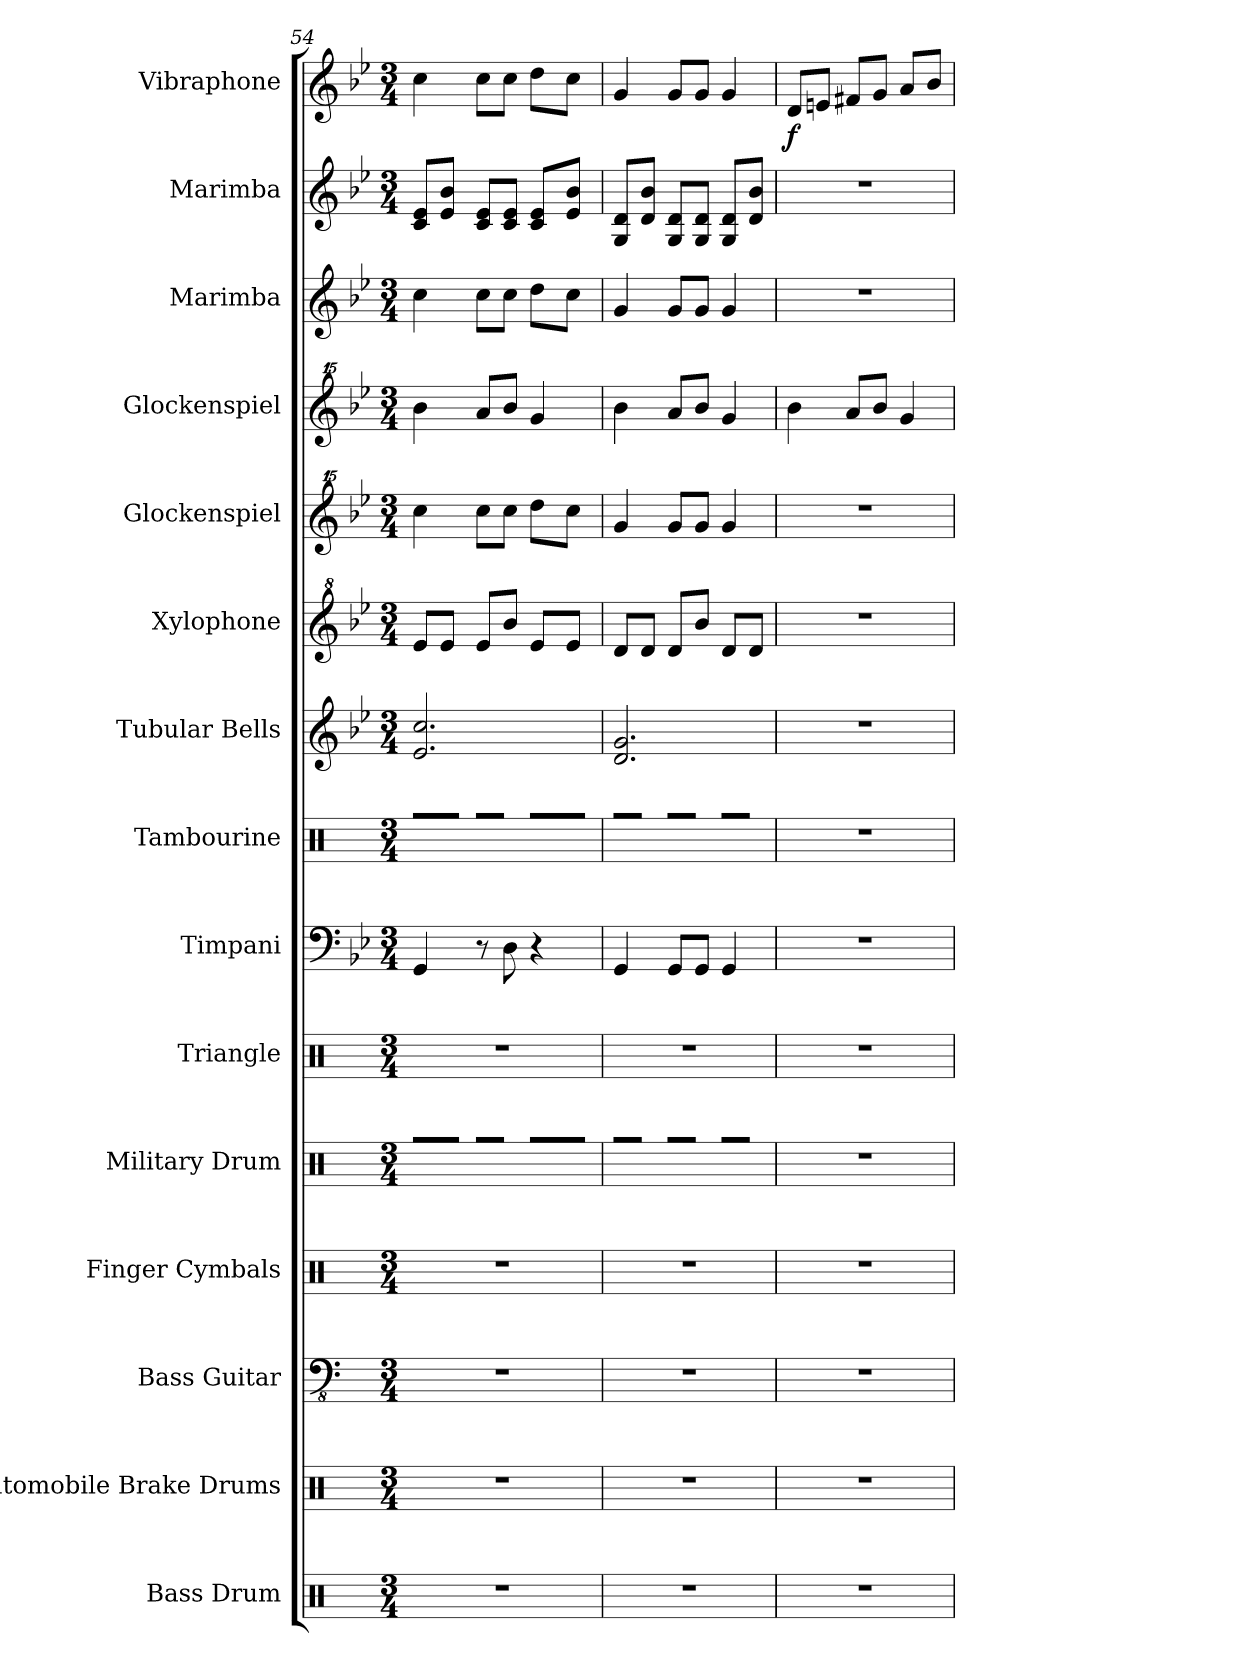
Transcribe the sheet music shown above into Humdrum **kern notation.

**kern	**kern	**kern	**kern	**kern	**kern	**kern	**kern	**kern	**kern	**kern	**kern	**kern	**kern	**kern	**dynam
*part15	*part14	*part13	*part12	*part11	*part10	*part9	*part8	*part7	*part6	*part5	*part4	*part3	*part2	*part1	*part1
*staff15	*staff14	*staff13	*staff12	*staff11	*staff10	*staff9	*staff8	*staff7	*staff6	*staff5	*staff4	*staff3	*staff2	*staff1	*staff1
*I"Bass Drum	*I"Automobile Brake Drums	*I"Bass Guitar	*I"Finger Cymbals	*I"Military Drum	*I"Triangle	*I"Timpani	*I"Tambourine	*I"Tubular Bells	*I"Xylophone	*I"Glockenspiel	*I"Glockenspiel	*I"Marimba	*I"Marimba	*I"Vibraphone	*
*I'B. Dr.	*I'Aut. Brk. Dr.	*I'B. Guit.	*I'Fi. Cym.	*I'Mil. Dr.	*I'Trgl.	*I'Timp.	*I'Tamb.	*I'Tu. Be.	*I'Xyl.	*I'Glk.	*I'Glk.	*I'Mrm.	*I'Mrm.	*I'Vib.	*
*clefX	*clefX	*clefFv4	*clefX	*clefX	*clefX	*clefF4	*clefX	*clefG2	*clefG^2	*clefG^^2	*clefG^^2	*clefG2	*clefG2	*clefG2	*
*k[]	*k[]	*k[]	*k[]	*k[]	*k[]	*k[b-e-]	*k[]	*k[b-e-]	*k[b-e-]	*k[b-e-]	*k[b-e-]	*k[b-e-]	*k[b-e-]	*k[b-e-]	*
*C:	*C:	*C:	*C:	*C:	*C:	*B-:	*C:	*B-:	*B-:	*B-:	*B-:	*B-:	*B-:	*B-:	*
*M3/4	*M3/4	*M3/4	*M3/4	*M3/4	*M3/4	*M3/4	*M3/4	*M3/4	*M3/4	*M3/4	*M3/4	*M3/4	*M3/4	*M3/4	*
=54	=54	=54	=54	=54	=54	=54	=54	=54	=54	=54	=54	=54	=54	=54	=54
2.r	2.r	2.r	2.r	8R\L	2.r	4GG/	8R\L	2.e-/ 2.cc/	8ee-/L	4cccc\	4bbb-\	4cc\	8c/ 8e-/L	4cc\	.
.	.	.	.	16R\L	.	.	16R\L	.	8ee-/J	.	.	.	8e-/ 8b-/J	.	.
.	.	.	.	16R\JJ	.	.	16R\JJ	.	.	.	.	.	.	.	.
.	.	.	.	8R\L	.	8r	8R\L	.	8ee-/L	8cccc\L	8aaa/L	8cc\L	8c/ 8e-/L	8cc\L	.
.	.	.	.	8R\J	.	8D\	8R\J	.	8bb-/J	8cccc\J	8bbb-/J	8cc\J	8c/ 8e-/J	8cc\J	.
.	.	.	.	16R\LL	.	4r	16R\LL	.	8ee-/L	8dddd\L	4ggg/	8dd\L	8c/ 8e-/L	8dd\L	.
.	.	.	.	16R\	.	.	16R\	.	.	.	.	.	.	.	.
.	.	.	.	16R\	.	.	16R\	.	8ee-/J	8cccc\J	.	8cc\J	8e-/ 8b-/J	8cc\J	.
.	.	.	.	16R\JJ	.	.	16R\JJ	.	.	.	.	.	.	.	.
=55	=55	=55	=55	=55	=55	=55	=55	=55	=55	=55	=55	=55	=55	=55	=55
2.r	2.r	2.r	2.r	8R\L	2.r	4GG/	8R\L	2.d/ 2.g/	8dd/L	4ggg/	4bbb-\	4g/	8G/ 8d/L	4g/	.
.	.	.	.	8R\J	.	.	8R\J	.	8dd/J	.	.	.	8d/ 8b-/J	.	.
.	.	.	.	8R\L	.	8GG/L	8R\L	.	8dd/L	8ggg/L	8aaa/L	8g/L	8G/ 8d/L	8g/L	.
.	.	.	.	8R\J	.	8GG/J	8R\J	.	8bb-/J	8ggg/J	8bbb-/J	8g/J	8G/ 8d/J	8g/J	.
.	.	.	.	8R\L	.	4GG/	8R\L	.	8dd/L	4ggg/	4ggg/	4g/	8G/ 8d/L	4g/	.
.	.	.	.	8R\J	.	.	8R\J	.	8dd/J	.	.	.	8d/ 8b-/J	.	.
=56	=56	=56	=56	=56	=56	=56	=56	=56	=56	=56	=56	=56	=56	=56	=56
!	!	!	!	!	!	!	!	!	!	!	!	!	!	!	!LO:DY:b
2.r	2.r	2.r	2.r	2.r	2.r	2.r	2.r	2.r	2.r	2.r	4bbb-\	2.r	2.r	8d/L	f
.	.	.	.	.	.	.	.	.	.	.	.	.	.	8en/J	.
.	.	.	.	.	.	.	.	.	.	.	8aaa/L	.	.	8f#X/L	.
.	.	.	.	.	.	.	.	.	.	.	8bbb-/J	.	.	8g/J	.
.	.	.	.	.	.	.	.	.	.	.	4ggg/	.	.	8a/L	.
.	.	.	.	.	.	.	.	.	.	.	.	.	.	8b-/J	.
=	=	=	=	=	=	=	=	=	=	=	=	=	=	=	=
*-	*-	*-	*-	*-	*-	*-	*-	*-	*-	*-	*-	*-	*-	*-	*-
